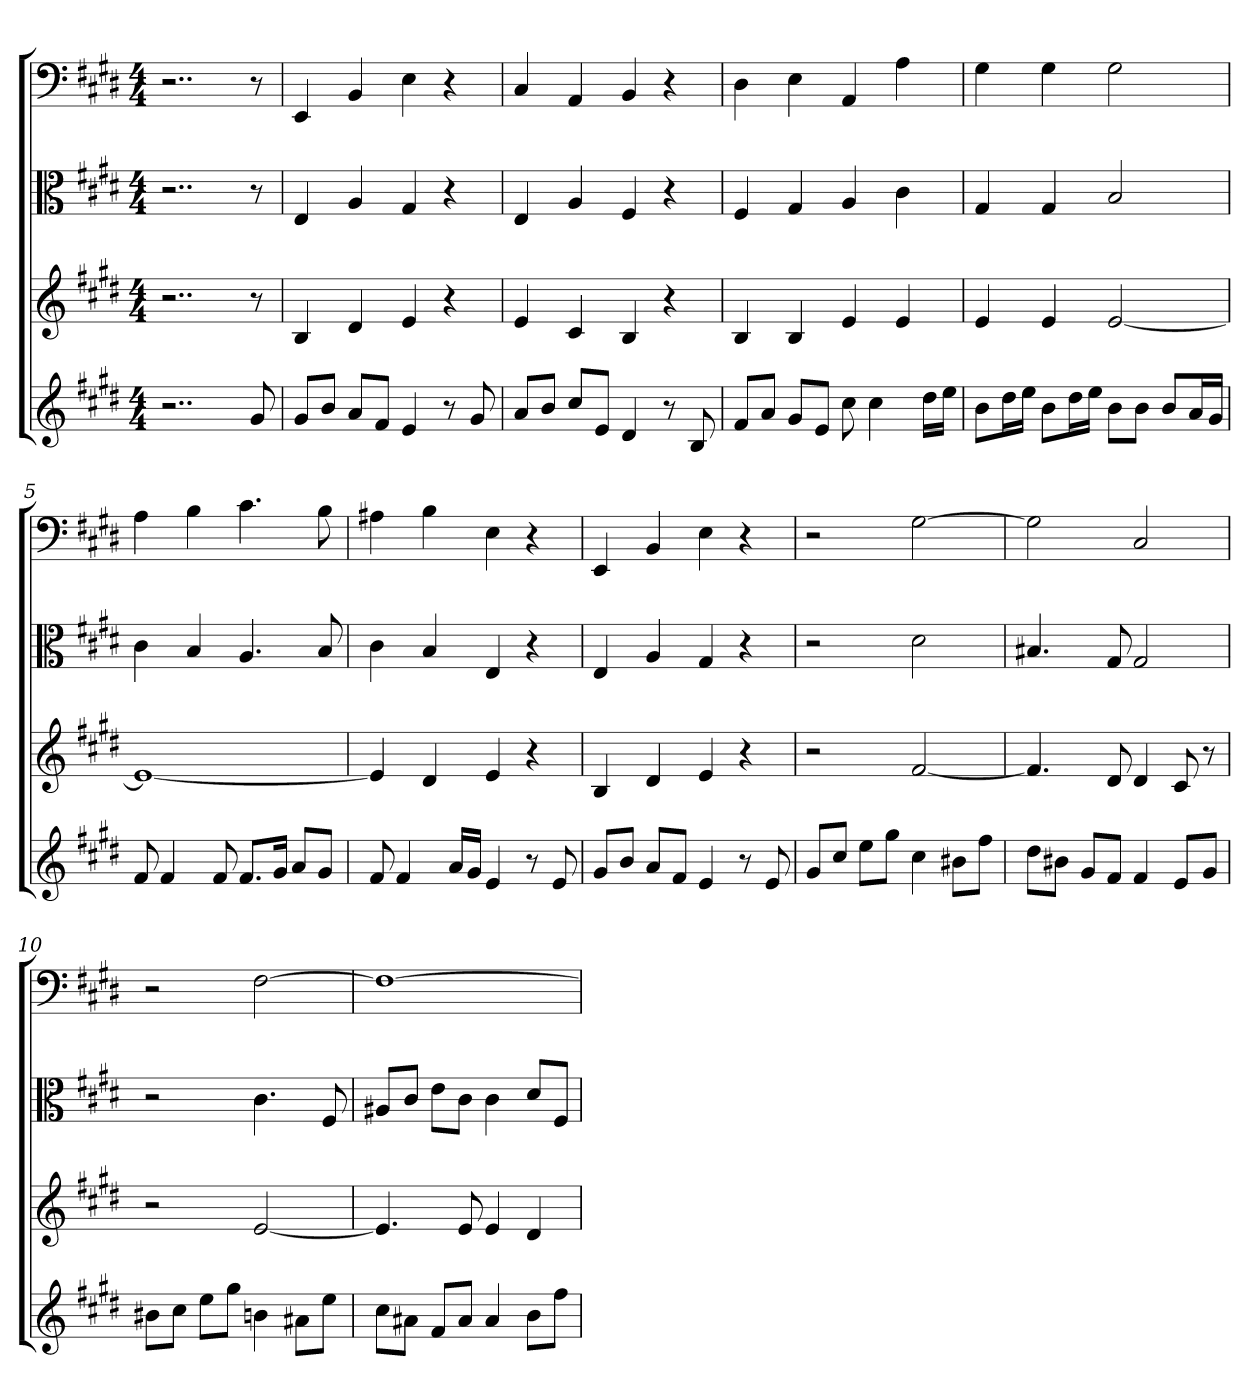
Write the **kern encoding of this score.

**kern	**kern	**kern	**kern
*part4	*part3	*part2	*part1
*staff4	*staff3	*staff2	*staff1
*	*	*clefC3	*clefF4
*k[f#c#g#d#]	*k[f#c#g#d#]	*k[f#c#g#d#]	*k[f#c#g#d#]
*E:	*E:	*E:	*E:
*M4/4	*M4/4	*M4/4	*M4/4
=	=	=	=
2..r	2..r	2..r	2..r
8g#	8r	8r	8r
=1	=1	=1	=1
8g#L	4B	4E	4EE
8bJ	.	.	.
8aL	4d#	4A	4BB
8f#J	.	.	.
4e	4e	4G#	4E
8r	4r	4r	4r
8g#	.	.	.
=2	=2	=2	=2
8aL	4e	4E	4C#
8bJ	.	.	.
8cc#L	4c#	4A	4AA
8eJ	.	.	.
4d#	4B	4F#	4BB
8r	4r	4r	4r
8B	.	.	.
=3	=3	=3	=3
8f#L	4B	4F#	4D#
8aJ	.	.	.
8g#L	4B	4G#	4E
8eJ	.	.	.
8cc#	4e	4A	4AA
4cc#	.	.	.
.	4e	4c#	4A
16dd#LL	.	.	.
16eeJJ	.	.	.
=4	=4	=4	=4
8bL	4e	4G#	4G#
16dd#L	.	.	.
16eeJJ	.	.	.
8bL	4e	4G#	4G#
16dd#L	.	.	.
16eeJJ	.	.	.
8bL	[2e	2B	2G#
8bJ	.	.	.
8bL	.	.	.
16aL	.	.	.
16g#JJ	.	.	.
=5	=5	=5	=5
8f#	1e_	4c#	4A
4f#	.	.	.
.	.	4B	4B
8f#	.	.	.
8.f#L	.	4.A	4.c#
16g#Jk	.	.	.
8aL	.	.	.
8g#J	.	8B	8B
=6	=6	=6	=6
8f#	4e]	4c#	4A#X
4f#	.	.	.
.	4d#	4B	4B
16aLL	.	.	.
16g#JJ	.	.	.
4e	4e	4E	4E
8r	4r	4r	4r
8e	.	.	.
=7	=7	=7	=7
8g#L	4B	4E	4EE
8bJ	.	.	.
8aL	4d#	4A	4BB
8f#J	.	.	.
4e	4e	4G#	4E
8r	4r	4r	4r
8e	.	.	.
=8	=8	=8	=8
8g#L	2r	2r	2r
8cc#J	.	.	.
8eeL	.	.	.
8gg#J	.	.	.
4cc#	[2f#	2d#	[2G#
8b#XL	.	.	.
8ff#J	.	.	.
=9	=9	=9	=9
8dd#L	4.f#]	4.B#X	2G#]
8b#XJ	.	.	.
8g#L	.	.	.
8f#J	8d#	8G#	.
4f#	4d#	2G#	2C#
8eL	8c#	.	.
8g#J	8r	.	.
=10	=10	=10	=10
8b#XL	2r	2r	2r
8cc#J	.	.	.
8eeL	.	.	.
8gg#J	.	.	.
4bn	[2e	4.c#	[2F#
8a#XL	.	.	.
8eeJ	.	8F#	.
=11	=11	=11	=11
8cc#L	4.e]	8A#X/L	1F#_
8a#XJ	.	8c#/J	.
8f#L	.	8e\L	.
8a#J	8e	8c#\J	.
4a#	4e	4c#	.
8bL	4d#	8d#/L	.
8ff#J	.	8F#/J	.
=	=	=	=
*-	*-	*-	*-
